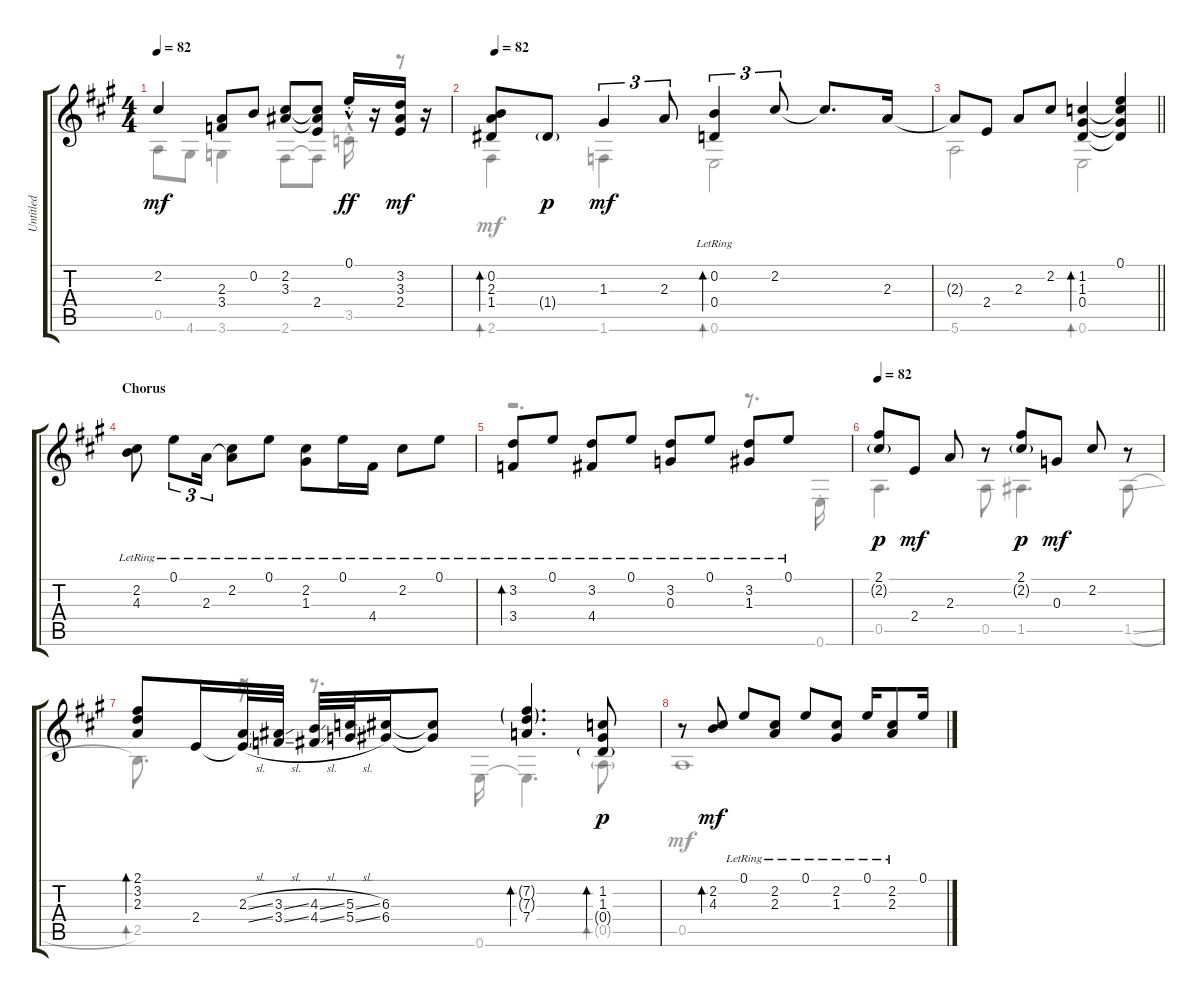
\track ("Untitled" "Untitled") {instrument acousticguitarsteel}
\staff {score tabs}
\tuning (E4 B3 G3 D3 A2 E2) {hide}
\voice
\ts (4 4)
\tempo 82
\clef g2
\ks a
2.2.4{dy mf} (2.3 3.4).8 0.2.8 (2.2 3.3).8 (2.2{t} 3.3{t} 2.4).8 0.1{hac st}.16{dy ff} r.16 (3.2 3.3 2.4).16{dy mf} r.16 |
\tempo 82
(0.2 2.3 1.4).8{bd 30} 1.4{g}.8{dy p} 1.3.4{tu (3 2) dy mf} 2.3.8{tu (3 2)} (0.2{lr} 0.4{lr}).4{tu (3 2) bd 30} 2.2.8{tu (3 2)} 2.2{t}.8{d} 2.3.16 |
\barLineRight lightlight
2.3{t}.8 2.4.8 2.3.8 2.2.8 (1.2 1.3 0.4).4{bd 30} (0.1 1.2{t} 1.3{t} 0.4{t}).4 |
\section ("" "Chorus")
(2.2{lr} 4.3{lr}).8 0.1{lr}.8{tu (3 2)} 2.3{lr}.16{tu (3 2)} (2.2{lr} 2.3{t}).8 0.1{lr}.8 (2.2{lr} 1.3{lr}).8 0.1{lr}.16 4.4{lr}.16 2.2{lr}.8 0.1{lr}.8 |
(3.2{lr} 3.4{lr}).8{bd 30} 0.1{lr}.8 (3.2{lr} 4.4{lr}).8 0.1{lr}.8 (3.2{lr} 0.3{lr}).8 0.1{lr}.8 (3.2{lr} 1.3{lr}).8 0.1{lr}.8 |
\tempo 82
(2.1 2.2{g}).8{dy p} 2.4.8{dy mf} 2.3.8 r.8 (2.1 2.2{g}).8{dy p} 0.3.8{dy mf} 2.2.8 r.8 |
(2.1 3.2 2.3).8{bd 30} 2.4.16 (2.3{sl} 2.4{sl t}).32 (3.3{sl} 3.4{sl}).32 (4.3{sl} 4.4{sl}).32 (5.3{sl} 5.4{sl}).32 (6.3 6.4).16 (6.3{t} 6.4{t}).8 (7.2{g} 7.3{g} 7.4).4{d bd 30} (1.2 1.3 0.4{g}).8{bd 30 dy p} |
r.8 (2.2 4.3).8{bd 30 dy mf} 0.1{lr}.8 (2.2{lr} 2.3{lr}).8 0.1{lr}.8 (2.2{lr} 1.3{lr}).8 0.1{lr}.16 (2.2{lr} 2.3{lr}).8 0.1.16
\voice
\clef g2
\ottava regular
\simile none
\ks a
0.5.8{dy mf} 4.6.8 3.6.4 2.6.8 2.6{t}.8 3.5{hac st}.16{dy ff} r.16 r.8 |
2.6.4{bd 30 dy mf} 1.6.4 0.6.2{bd 30} |
\barLineRight lightlight
5.6.2 0.6.2{bd 30} |
|
r.2{d} r.8{d} 0.6{st}.16 |
0.5.4{d} 0.5.8 1.5.4{d} 1.5{sl}.8 |
2.5.8{d bd 30} r.16 r.8{d} 0.6.16 0.6{t}.4{d} 0.5{g}.8{bd 30 dy p} |
0.5.1{dy mf}
